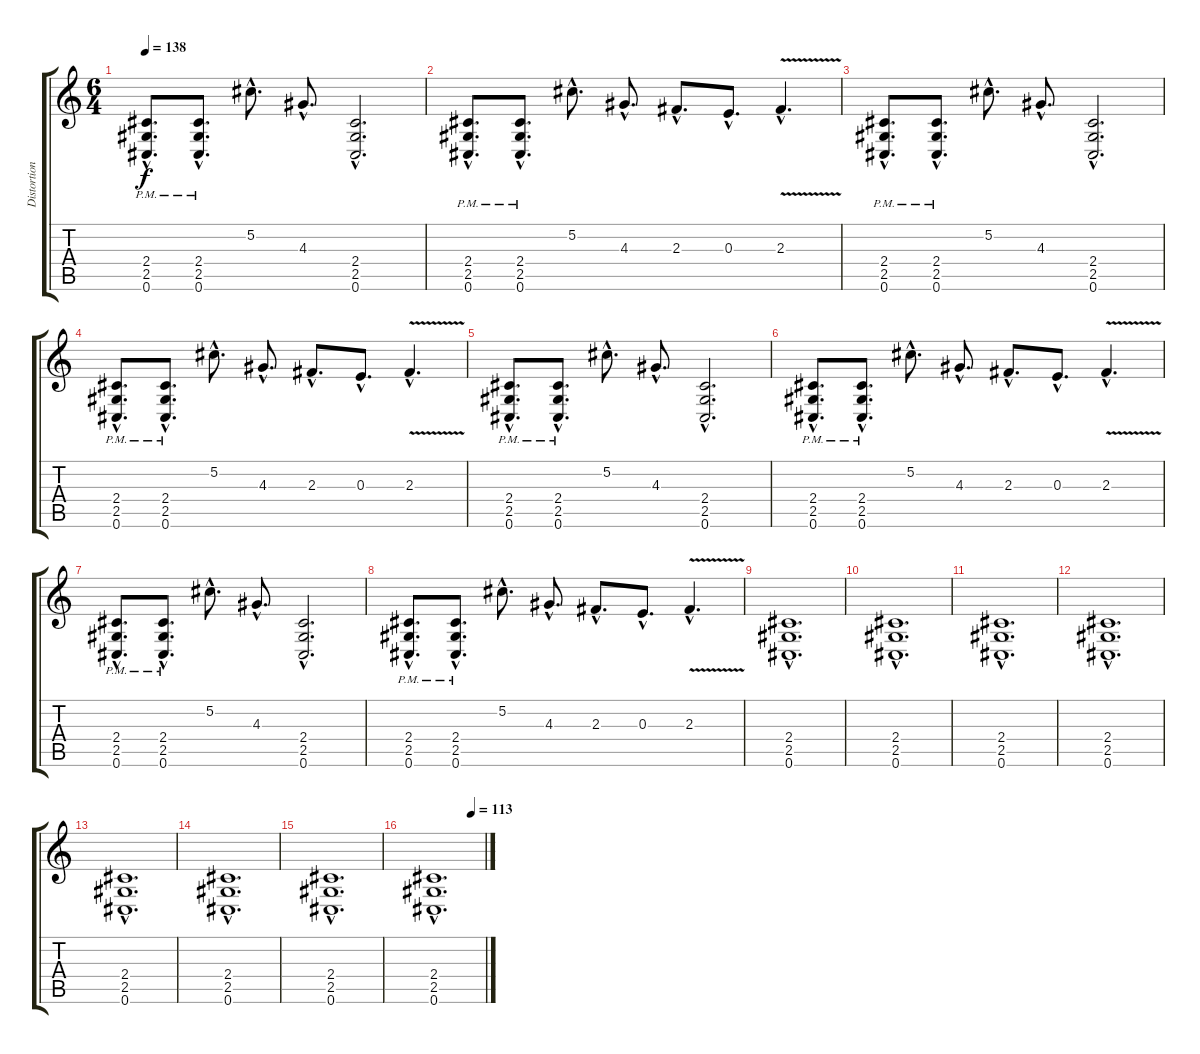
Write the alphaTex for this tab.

\track ("Distortion Guitar" "Distortion") {instrument distortionguitar}
\staff {score tabs}
\tuning (Db4 Ab3 E3 B2 Gb2 Db2) {hide}
\ts (6 4)
\section ("" "")
\tempo 138
\clef g2
\ks c
(2.4{hac pm} 2.5{hac pm} 0.6{hac pm}).8{d dy f} (2.4{hac pm} 2.5{hac pm} 0.6{hac pm}).8{d} 5.2{hac}.8{d} 4.3{hac}.8{d} (2.4{hac} 2.5{hac} 0.6{hac}).2{d} |
(2.4{hac pm} 2.5{hac pm} 0.6{hac pm}).8{d} (2.4{hac pm} 2.5{hac pm} 0.6{hac pm}).8{d} 5.2{hac}.8{d} 4.3{hac}.8{d} 2.3{hac}.8{d} 0.3{hac}.8{d} 2.3{v hac}.4{d} |
(2.4{hac pm} 2.5{hac pm} 0.6{hac pm}).8{d} (2.4{hac pm} 2.5{hac pm} 0.6{hac pm}).8{d} 5.2{hac}.8{d} 4.3{hac}.8{d} (2.4{hac} 2.5{hac} 0.6{hac}).2{d} |
(2.4{hac pm} 2.5{hac pm} 0.6{hac pm}).8{d} (2.4{hac pm} 2.5{hac pm} 0.6{hac pm}).8{d} 5.2{hac}.8{d} 4.3{hac}.8{d} 2.3{hac}.8{d} 0.3{hac}.8{d} 2.3{v hac}.4{d} |
(2.4{hac pm} 2.5{hac pm} 0.6{hac pm}).8{d} (2.4{hac pm} 2.5{hac pm} 0.6{hac pm}).8{d} 5.2{hac}.8{d} 4.3{hac}.8{d} (2.4{hac} 2.5{hac} 0.6{hac}).2{d} |
(2.4{hac pm} 2.5{hac pm} 0.6{hac pm}).8{d} (2.4{hac pm} 2.5{hac pm} 0.6{hac pm}).8{d} 5.2{hac}.8{d} 4.3{hac}.8{d} 2.3{hac}.8{d} 0.3{hac}.8{d} 2.3{v hac}.4{d} |
(2.4{hac pm} 2.5{hac pm} 0.6{hac pm}).8{d} (2.4{hac pm} 2.5{hac pm} 0.6{hac pm}).8{d} 5.2{hac}.8{d} 4.3{hac}.8{d} (2.4{hac} 2.5{hac} 0.6{hac}).2{d} |
(2.4{hac pm} 2.5{hac pm} 0.6{hac pm}).8{d} (2.4{hac pm} 2.5{hac pm} 0.6{hac pm}).8{d} 5.2{hac}.8{d} 4.3{hac}.8{d} 2.3{hac}.8{d} 0.3{hac}.8{d} 2.3{v hac}.4{d} |
\section ("" "")
(2.4{hac} 2.5{hac} 0.6{hac}).1{d} |
(2.4{hac} 2.5{hac} 0.6{hac}).1{d} |
(2.4{hac} 2.5{hac} 0.6{hac}).1{d} |
(2.4{hac} 2.5{hac} 0.6{hac}).1{d} |
(2.4{hac} 2.5{hac} 0.6{hac}).1{d} |
(2.4{hac} 2.5{hac} 0.6{hac}).1{d} |
(2.4{hac} 2.5{hac} 0.6{hac}).1{d} |
\tempo (113 0.75)
(2.4{hac} 2.5{hac} 0.6{hac}).1{d}
